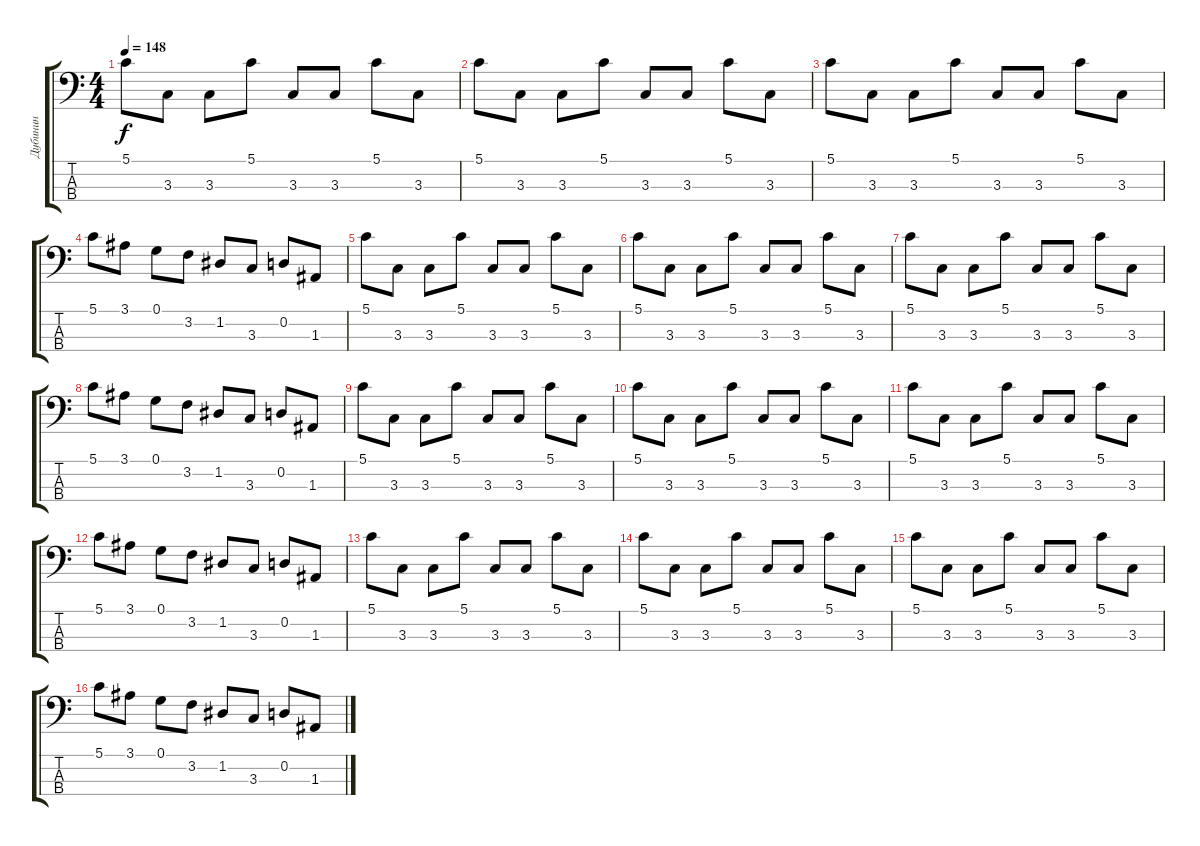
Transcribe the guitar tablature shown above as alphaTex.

\track ("Дубинин" "Дубинин") {instrument electricbassfinger}
\staff {score tabs}
\tuning (G2 D2 A1 E1) {hide}
\ts (4 4)
\tempo 148
\clef f4
\ks c
5.1.8{dy f} 3.3.8 3.3.8 5.1.8 3.3.8 3.3.8 5.1.8 3.3.8 |
5.1.8 3.3.8 3.3.8 5.1.8 3.3.8 3.3.8 5.1.8 3.3.8 |
5.1.8 3.3.8 3.3.8 5.1.8 3.3.8 3.3.8 5.1.8 3.3.8 |
5.1.8 3.1.8 0.1.8 3.2.8 1.2.8 3.3.8 0.2.8 1.3.8 |
5.1.8 3.3.8 3.3.8 5.1.8 3.3.8 3.3.8 5.1.8 3.3.8 |
5.1.8 3.3.8 3.3.8 5.1.8 3.3.8 3.3.8 5.1.8 3.3.8 |
5.1.8 3.3.8 3.3.8 5.1.8 3.3.8 3.3.8 5.1.8 3.3.8 |
5.1.8 3.1.8 0.1.8 3.2.8 1.2.8 3.3.8 0.2.8 1.3.8 |
5.1.8 3.3.8 3.3.8 5.1.8 3.3.8 3.3.8 5.1.8 3.3.8 |
5.1.8 3.3.8 3.3.8 5.1.8 3.3.8 3.3.8 5.1.8 3.3.8 |
5.1.8 3.3.8 3.3.8 5.1.8 3.3.8 3.3.8 5.1.8 3.3.8 |
5.1.8 3.1.8 0.1.8 3.2.8 1.2.8 3.3.8 0.2.8 1.3.8 |
5.1.8 3.3.8 3.3.8 5.1.8 3.3.8 3.3.8 5.1.8 3.3.8 |
5.1.8 3.3.8 3.3.8 5.1.8 3.3.8 3.3.8 5.1.8 3.3.8 |
5.1.8 3.3.8 3.3.8 5.1.8 3.3.8 3.3.8 5.1.8 3.3.8 |
5.1.8 3.1.8 0.1.8 3.2.8 1.2.8 3.3.8 0.2.8 1.3.8
